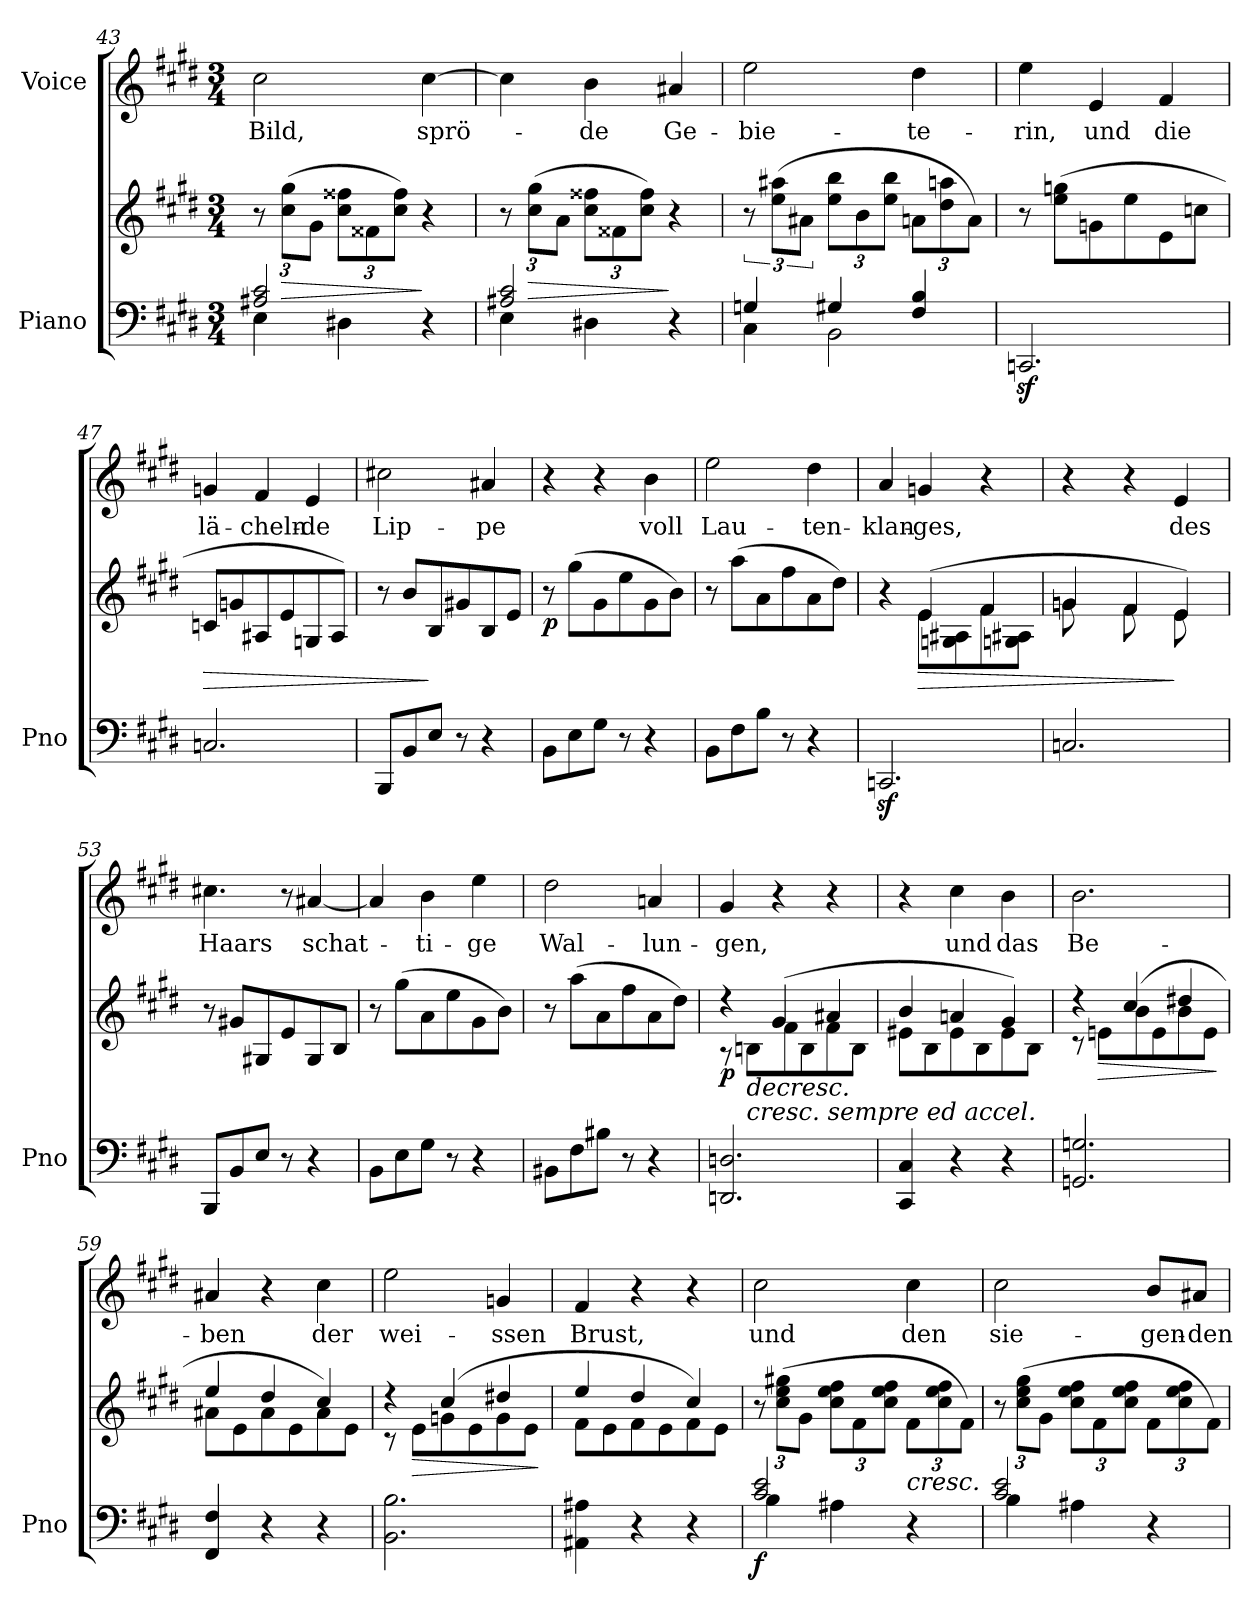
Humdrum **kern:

**kern	**kern	**dynam	**kern	**text
*part2	*part2	*part2	*part1	*part1
*staff3	*staff2	*staff2/3	*staff1	*staff1
*I"Piano	*	*	*I"Voice	*
*I'Pno	*	*	*	*
*clefF4	*clefG2	*	*clefG2	*
*k[f#c#g#d#]	*k[f#c#g#d#]	*	*k[f#c#g#d#]	*
*M3/4	*M3/4	*	*M3/4	*
=43	=43	=43	=43	=43
*^	*	*	*	*
*	*	*Xbrackettup	*	*	*
!	!	!	!	!	!LO:LY:b
2A#X/ 2c#/	4E\	12r	.	2cc#\	Bild,
!	!	!	!LO:HP:b	!	!
.	.	(12cc#\ 12gg#\L	>	.	.
.	.	12g#\J	.	.	.
*	*	*brackettup	*	*	*
.	4D#X\	12cc#\ 12ff##X\L	.	.	.
.	.	12f##X\	.	.	.
.	.	12cc#\ 12ff##\J)	.	.	.
!	!	!	!	!	!LO:LY:b
4r	4ryy	4r	]	[4cc#\	sprö-
=44	=44	=44	=44	=44	=44
*	*	*Xbrackettup	*	*	*
2A#X/ 2c#/	4E\	12r	.	4cc#\]	.
!	!	!	!LO:HP:b	!	!
.	.	(12cc#\ 12gg#\L	>	.	.
.	.	12a\J	.	.	.
*	*	*brackettup	*	*	*
!	!	!	!	!	!LO:LY:b
.	4D#X\	12cc#\ 12ff##X\L	.	4b\	-de
.	.	12f##X\	.	.	.
.	.	12cc#\ 12ff##\J)	.	.	.
!	!	!	!	!	!LO:LY:b
4r	4ryy	4r	]	4a#X/	-Ge-
!!LO:LB:g=z
=45	=45	=45	=45	=45	=45
!	!	!	!	!	!LO:LY:b
4Gn/	4C#\	12r	.	2ee\	-bie-
.	.	(12ee\ 12aa#X\L	.	.	.
.	.	12a#X\J	.	.	.
*	*	*Xbrackettup	*	*	*
4G#X/	2BB\	12ee\ 12bb\L	.	.	.
.	.	12b\	.	.	.
.	.	12ee\ 12bb\J	.	.	.
!	!	!	!	!	!LO:LY:b
4F#/ 4B/	.	12an\L	.	4dd#\	-te-
.	.	12dd#\ 12aan\	.	.	.
.	.	12a\J)	.	.	.
*v	*v	*	*	*	*
!!LO:LB:g=z
=46	=46	=46	=46	=46
!	!	!	!	!LO:LY:b
2.CCnz>/	8r	.	4ee\	-rin,
.	(8ee\ 8ggn\L	.	.	.
!	!	!	!	!LO:LY:b
.	8gn\	.	4e/	und
.	8ee\	.	.	.
!	!	!	!	!LO:LY:b
.	8e\	.	4f#/	die
.	8ccn\J	.	.	.
=47	=47	=47	=47	=47
!	!	!LO:HP:b	!	!LO:LY:b
2.Cn/	8cn/L	>	4gn/	lä-
.	8gn/	.	.	.
!	!	!	!	!LO:LY:b
.	8A#X/	.	4f#/	-cheln-
.	8e/	.	.	.
!	!	!	!	!LO:LY:b
.	8Gn/	.	4e/	-de
.	8A#/J)	.	.	.
=48	=48	=48	=48	=48
!	!	!	!	!LO:LY:b
8BBB/L	8r	.	2cc#X\	Lip-
8BB/	8b/L	.	.	.
8E/J	8B/	]	.	.
8r	8g#X/	.	.	.
!	!	!	!	!LO:LY:b
4r	8B/	.	4a#X/	-pe
.	8e/J	.	.	.
=49	=49	=49	=49	=49
!	!	!LO:DY:b	!	!
8BB\L	8r	p	4r	.
8E\	(8gg#\L	.	.	.
8G#\J	8g#\	.	4r	.
8r	8ee\	.	.	.
!	!	!	!	!LO:LY:b
4r	8g#\	.	4b\	voll
.	8b\J)	.	.	.
!!LO:LB:g=z
=50	=50	=50	=50	=50
!	!	!	!	!LO:LY:b
8BB\L	8r	.	2ee\	Lau-
8F#\	(8aa\L	.	.	.
8B\J	8a\	.	.	.
8r	8ff#\	.	.	.
!	!	!	!	!LO:LY:b
4r	8a\	.	4dd#\	-ten-
.	8dd#\J)	.	.	.
=51	=51	=51	=51	=51
*	*^	*	*	*
!	!	!	!	!	!LO:LY:b
2.CCnz</	4r	4ryy	.	4a/	-klan-
!	!	!	!LO:HP:b	!	!LO:LY:b
.	(4e/	8e\L	>	4gn/	-ges,
.	.	8Gn\ 8A#X\	.	.	.
.	4f#/	8f#\	.	4r	.
.	.	8Gn\ 8A#X\J	.	.	.
=52	=52	=52	=52	=52	=52
*^	*	*	*	*	*
8ryy	2.Cn/	4gn/	8gn\L	.	4r	.
8Gn/ 8A#X/	.	.	8ryy	.	.	.
8ryy	.	4f#/	8f#\	.	4r	.
8Gn/ 8A#X/	.	.	8ryy	.	.	.
!	!	!	!	!	!	!LO:LY:b
8ryy	.	4e/)	8e\	]	4e/	des
8Gn/ 8A#X/J	.	.	8ryy	.	.	.
*v	*v	*	*	*	*	*
=53	=53	=53	=53	=53	=53
!	!	!	!	!	!LO:LY:b
*	*v	*v	*	*	*
8BBB/L	8r	.	4.cc#X\	Haars
8BB/	8g#X/L	.	.	.
8E/J	8G#X/	.	.	.
8r	8e/	.	8r	.
!	!	!	!	!LO:LY:b
4r	8G#/	.	[4a#X/	schat-
.	8B/J	.	.	.
=54	=54	=54	=54	=54
8BB\L	8r	.	4a#/]	.
8E\	(8gg#\L	.	.	.
!	!	!	!	!LO:LY:b
8G#\J	8a\	.	4b\	-ti-
8r	8ee\	.	.	.
!	!	!	!	!LO:LY:b
4r	8g#\	.	4ee\	-ge
.	8b\J)	.	.	.
!!LO:PB:g=z
=55	=55	=55	=55	=55
!	!	!	!	!LO:LY:b
8BB#X\L	8r	.	2dd#\	Wal-
8F#\	(8aa\L	.	.	.
8B#X\J	8a\	.	.	.
8r	8ff#\	.	.	.
!	!	!	!	!LO:LY:b
4r	8a\	.	4an/	-lun-
.	8dd#\J)	.	.	.
=56	=56	=56	=56	=56
*	*^	*	*	*
!	!	!	!LO:DY:b	!	!LO:LY:b
2.DDn/ 2.Dn/	4r	8r	p	4g#/	-gen,
!	!	!LO:TX:b:i:t=cresc. sempre ed accel.	!	!	!
!	!	!	!LO:HP:b	!	!
.	.	8Bn\L	>	.	.
.	(4g#/	8f#\	.	4r	.
.	.	8B\	.	.	.
.	4a#X/	8f#\	.	4r	.
.	.	8B\J	.	.	.
=57	=57	=57	=57	=57	=57
4CC#/ 4C#/	4b/	8e#X\L	.	4r	.
.	.	8B\	.	.	.
!	!	!	!	!	!LO:LY:b
4r	4an/	8e#\	.	4cc#\	und
.	.	8B\	.	.	.
!	!	!	!	!	!LO:LY:b
4r	4g#/)	8e#\	.	4b\	das
.	.	8B\J	.	.	.
=58	=58	=58	=58	=58	=58
!	!	!	!	!	!LO:LY:b
2.GGn/ 2.Gn/	4r	8r	.	2.b\	Be-
!	!	!	!LO:HP:b	!	!
.	.	8en\L	>	.	.
.	(4cc#/	8b\	.	.	.
.	.	8e\	.	.	.
.	4dd#X/	8b\	.	.	.
.	.	8e\J	.	.	.
*	*v	*v	*	*	*
.	.	]	.	.
!!LO:LB:g=z
=59	=59	=59	=59	=59
*	*^	*	*	*
!	!	!	!	!	!LO:LY:b
4FF#/ 4F#/	4ee/	8a#X\L	.	4a#X/	-ben
.	.	8e\	.	.	.
4r	4dd#/	8a#\	.	4r	.
.	.	8e\	.	.	.
!	!	!	!	!	!LO:LY:b
4r	4cc#/)	8a#\	.	4cc#\	der
.	.	8e\J	.	.	.
=60	=60	=60	=60	=60	=60
!	!	!	!	!	!LO:LY:b
2.BB\ 2.B\	4r	8r	.	2ee\	wei-
!	!	!	!LO:HP:b	!	!
.	.	8e\L	>	.	.
.	(4cc#/	8gn\	.	.	.
.	.	8e\	.	.	.
!	!	!	!	!	!LO:LY:b
.	4dd#X/	8g\	.	4gn/	-ssen
.	.	8e\J	.	.	.
*	*v	*v	*	*	*
.	.	]	.	.
=61	=61	=61	=61	=61
*	*^	*	*	*
!	!	!	!	!	!LO:LY:b
4AA#X\ 4A#X\	4ee/	8f#\L	.	4f#/	Brust,
.	.	8e\	.	.	.
4r	4dd#/	8f#\	.	4r	.
.	.	8e\	.	.	.
4r	4cc#/)	8f#\	.	4r	.
.	.	8e\J	.	.	.
=62	=62	=62	=62	=62	=62
*^	*	*	*	*	*
!	!	!	!	!LO:DY:b=2	!	!LO:LY:b
*	*	*v	*v	*	*	*
2c#/ 2e/	4B\	12r	f	2cc#\	und
.	.	(12cc#\ 12ee\ 12gg#X\L	.	.	.
.	.	12g#\J	.	.	.
*	*	*brackettup	*	*	*
.	4A#X\	12cc#\ 12ee\ 12ff#\L	.	.	.
.	.	12f#\	.	.	.
.	.	12cc#\ 12ee\ 12ff#\J	.	.	.
!	!	!LO:TX:b:i:t=cresc.	!	!	!
!	!	!	!	!	!LO:LY:b
4r	4ryy	12f#\L	]	4cc#\	den
.	.	12cc#\ 12ee\ 12ff#\	.	.	.
.	.	12f#\J)	.	.	.
!!LO:LB:g=z
=63	=63	=63	=63	=63	=63
*	*	*Xbrackettup	*	*	*
!	!	!	!	!	!LO:LY:b
2c#/ 2e/	4B\	12r	.	2cc#\	sie-
.	.	(12cc#\ 12ee\ 12gg#\L	.	.	.
.	.	12g#\J	.	.	.
*	*	*brackettup	*	*	*
.	4A#X\	12cc#\ 12ee\ 12ff#\L	.	.	.
.	.	12f#\	.	.	.
.	.	12cc#\ 12ee\ 12ff#\J	.	.	.
!	!	!	!	!	!LO:LY:b
4r	4ryy	12f#\L	.	8b/L	-gen-
.	.	12cc#\ 12ee\ 12ff#\	.	.	.
!	!	!	!	!	!LO:LY:b
.	.	.	.	8a#X/J	-den
.	.	12f#\J)	.	.	.
*v	*v	*	*	*	*
=	=	=	=	=
*-	*-	*-	*-	*-
